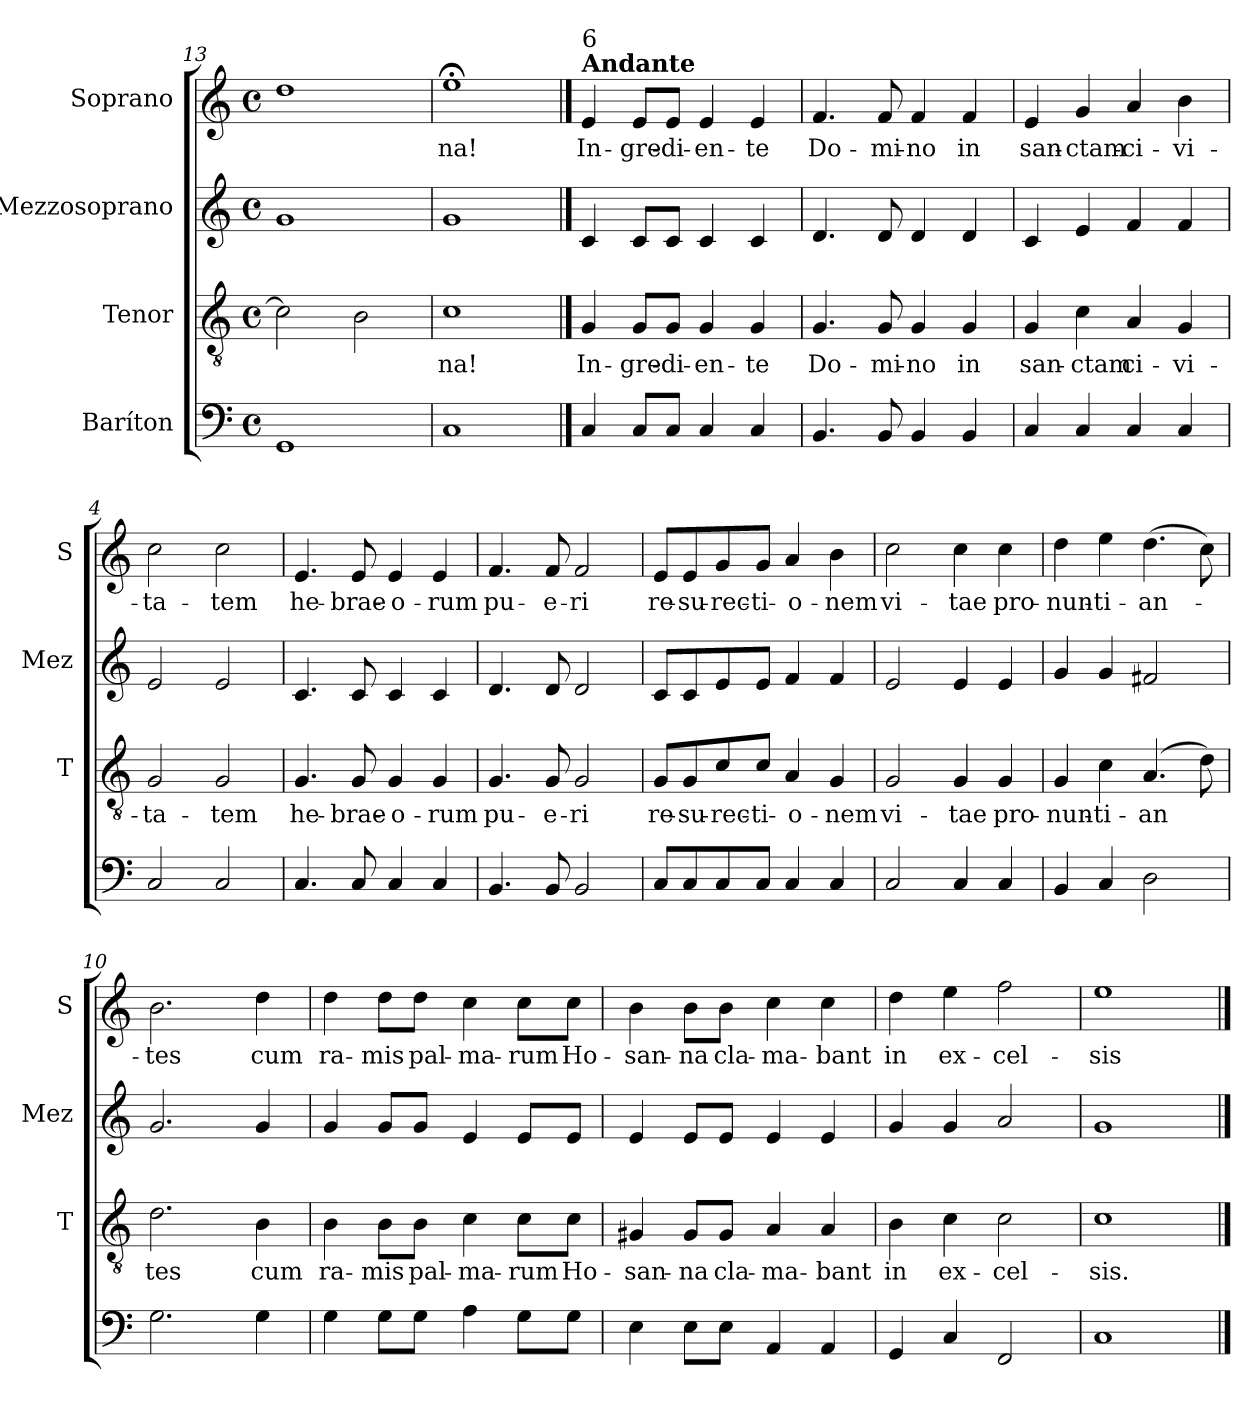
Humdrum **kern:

**kern	**kern	**text	**kern	**kern	**text
*part4	*part3	*part3	*part2	*part1	*part1
*staff4	*staff3	*staff3	*staff2	*staff1	*staff1
*I"Baríton	*I"Tenor	*	*I"Mezzosoprano	*I"Soprano	*
*	*I'T	*	*I'Mez	*I'S	*
*clefF4	*clefGv2	*	*clefG2	*clefG2	*
*k[]	*k[]	*	*k[]	*k[]	*
*M4/4	*M4/4	*	*M4/4	*M4/4	*
*met(c)	*met(c)	*	*met(c)	*met(c)	*
=13	=13	=13	=13	=13	=13
1GG	2c\]	.	1g	1dd	.
.	2B\	.	.	.	.
=14	=14	=14	=14	=14	=14
!	!	!LO:LY:b	!	!	!LO:LY:b
1C	1c	-na!	1g	1ee;<	-na!
!!LO:LB:g=z
==1	==1	==1	==1	==1	==1
!	!	!	!	!LO:TX:a:B:t=Andante	!
!	!	!	!	!LO:TX:t=6	!
!	!	!LO:LY:b	!	!	!LO:LY:b
4C/	4G/	In-	4c/	4e/	In-
!	!	!LO:LY:b	!	!	!LO:LY:b
8C/L	8G/L	-gre-	8c/L	8e/L	-gre-
!	!	!LO:LY:b	!	!	!LO:LY:b
8C/J	8G/J	-di-	8c/J	8e/J	-di-
!	!	!LO:LY:b	!	!	!LO:LY:b
4C/	4G/	-en-	4c/	4e/	-en-
!	!	!LO:LY:b	!	!	!LO:LY:b
4C/	4G/	-te	4c/	4e/	-te
=2	=2	=2	=2	=2	=2
!	!	!LO:LY:b	!	!	!LO:LY:b
4.BB/	4.G/	Do-	4.d/	4.f/	Do-
!	!	!LO:LY:b	!	!	!LO:LY:b
8BB/	8G/	-mi-	8d/	8f/	-mi-
!	!	!LO:LY:b	!	!	!LO:LY:b
4BB/	4G/	-no	4d/	4f/	-no
!	!	!LO:LY:b	!	!	!LO:LY:b
4BB/	4G/	in	4d/	4f/	in
=3	=3	=3	=3	=3	=3
!	!	!LO:LY:b	!	!	!LO:LY:b
4C/	4G/	san-	4c/	4e/	san-
!	!	!LO:LY:b	!	!	!LO:LY:b
4C/	4c\	-ctam	4e/	4g/	-ctam-
!	!	!LO:LY:b	!	!	!LO:LY:b
4C/	4A/	ci-	4f/	4a/	-ci-
!	!	!LO:LY:b	!	!	!LO:LY:b
4C/	4G/	-vi-	4f/	4b\	-vi-
=4	=4	=4	=4	=4	=4
!	!	!LO:LY:b	!	!	!LO:LY:b
2C/	2G/	-ta-	2e/	2cc\	-ta-
!	!	!LO:LY:b	!	!	!LO:LY:b
2C/	2G/	-tem	2e/	2cc\	-tem
=5	=5	=5	=5	=5	=5
!	!	!LO:LY:b	!	!	!LO:LY:b
4.C/	4.G/	he-	4.c/	4.e/	he-
!	!	!LO:LY:b	!	!	!LO:LY:b
8C/	8G/	-brae-	8c/	8e/	-brae-
!	!	!LO:LY:b	!	!	!LO:LY:b
4C/	4G/	-o-	4c/	4e/	-o-
!	!	!LO:LY:b	!	!	!LO:LY:b
4C/	4G/	-rum	4c/	4e/	-rum
=6	=6	=6	=6	=6	=6
!	!	!LO:LY:b	!	!	!LO:LY:b
4.BB/	4.G/	pu-	4.d/	4.f/	pu-
!	!	!LO:LY:b	!	!	!LO:LY:b
8BB/	8G/	-e-	8d/	8f/	-e-
!	!	!LO:LY:b	!	!	!LO:LY:b
2BB/	2G/	-ri	2d/	2f/	-ri
!!LO:LB:g=z
=7	=7	=7	=7	=7	=7
!	!	!LO:LY:b	!	!	!LO:LY:b
8C/L	8G/L	re-	8c/L	8e/L	re-
!	!	!LO:LY:b	!	!	!LO:LY:b
8C/	8G/	-su-	8c/	8e/	-su-
!	!	!LO:LY:b	!	!	!LO:LY:b
8C/	8c/	-rec-	8e/	8g/	-rec-
!	!	!LO:LY:b	!	!	!LO:LY:b
8C/J	8c/J	-ti-	8e/J	8g/J	-ti-
!	!	!LO:LY:b	!	!	!LO:LY:b
4C/	4A/	-o-	4f/	4a/	-o-
!	!	!LO:LY:b	!	!	!LO:LY:b
4C/	4G/	-nem	4f/	4b\	-nem
=8	=8	=8	=8	=8	=8
!	!	!LO:LY:b	!	!	!LO:LY:b
2C/	2G/	vi-	2e/	2cc\	vi-
!	!	!LO:LY:b	!	!	!LO:LY:b
4C/	4G/	-tae	4e/	4cc\	-tae
!	!	!LO:LY:b	!	!	!LO:LY:b
4C/	4G/	pro-	4e/	4cc\	pro-
=9	=9	=9	=9	=9	=9
!	!	!LO:LY:b	!	!	!LO:LY:b
4BB/	4G/	-nun-	4g/	4dd\	-nun-
!	!	!LO:LY:b	!	!	!LO:LY:b
4C/	4c\	-ti-	4g/	4ee\	-ti-
!	!	!LO:LY:b	!	!	!LO:LY:b
2D\	(>4.A/	-an	2f#X/	(>4.dd\	-an-
.	8d\)	.	.	8cc\)	.
=10	=10	=10	=10	=10	=10
!	!	!LO:LY:b	!	!	!LO:LY:b
2.G\	2.d\	tes	2.g/	2.b\	-tes
!	!	!LO:LY:b	!	!	!LO:LY:b
4G\	4B\	cum	4g/	4dd\	cum
=11	=11	=11	=11	=11	=11
!	!	!LO:LY:b	!	!	!LO:LY:b
4G\	4B\	ra-	4g/	4dd\	ra-
!	!	!LO:LY:b	!	!	!LO:LY:b
8G\L	8B\L	-mis	8g/L	8dd\L	-mis
!	!	!LO:LY:b	!	!	!LO:LY:b
8G\J	8B\J	pal-	8g/J	8dd\J	pal-
!	!	!LO:LY:b	!	!	!LO:LY:b
4A\	4c\	-ma-	4e/	4cc\	-ma-
!	!	!LO:LY:b	!	!	!LO:LY:b
8G\L	8c\L	-rum	8e/L	8cc\L	-rum
!	!	!LO:LY:b	!	!	!LO:LY:b
8G\J	8c\J	Ho-	8e/J	8cc\J	Ho-
!!LO:PB:g=z
=12	=12	=12	=12	=12	=12
!	!	!LO:LY:b	!	!	!LO:LY:b
4E\	4G#X/	-san-	4e/	4b\	-san-
!	!	!LO:LY:b	!	!	!LO:LY:b
8E\L	8G#/L	-na	8e/L	8b\L	-na
!	!	!LO:LY:b	!	!	!LO:LY:b
8E\J	8G#/J	cla-	8e/J	8b\J	cla-
!	!	!LO:LY:b	!	!	!LO:LY:b
4AA/	4A/	-ma-	4e/	4cc\	-ma-
!	!	!LO:LY:b	!	!	!LO:LY:b
4AA/	4A/	-bant	4e/	4cc\	-bant
=13	=13	=13	=13	=13	=13
!	!	!LO:LY:b	!	!	!LO:LY:b
4GG/	4B\	in	4g/	4dd\	in
!	!	!LO:LY:b	!	!	!LO:LY:b
4C/	4c\	ex-	4g/	4ee\	ex-
!	!	!LO:LY:b	!	!	!LO:LY:b
2FF/	2c\	-cel-	2a/	2ff\	-cel-
=14	=14	=14	=14	=14	=14
!	!	!LO:LY:b	!	!	!LO:LY:b
1C	1c	-sis.	1g	1ee	-sis
==	==	==	==	==	==
*-	*-	*-	*-	*-	*-
